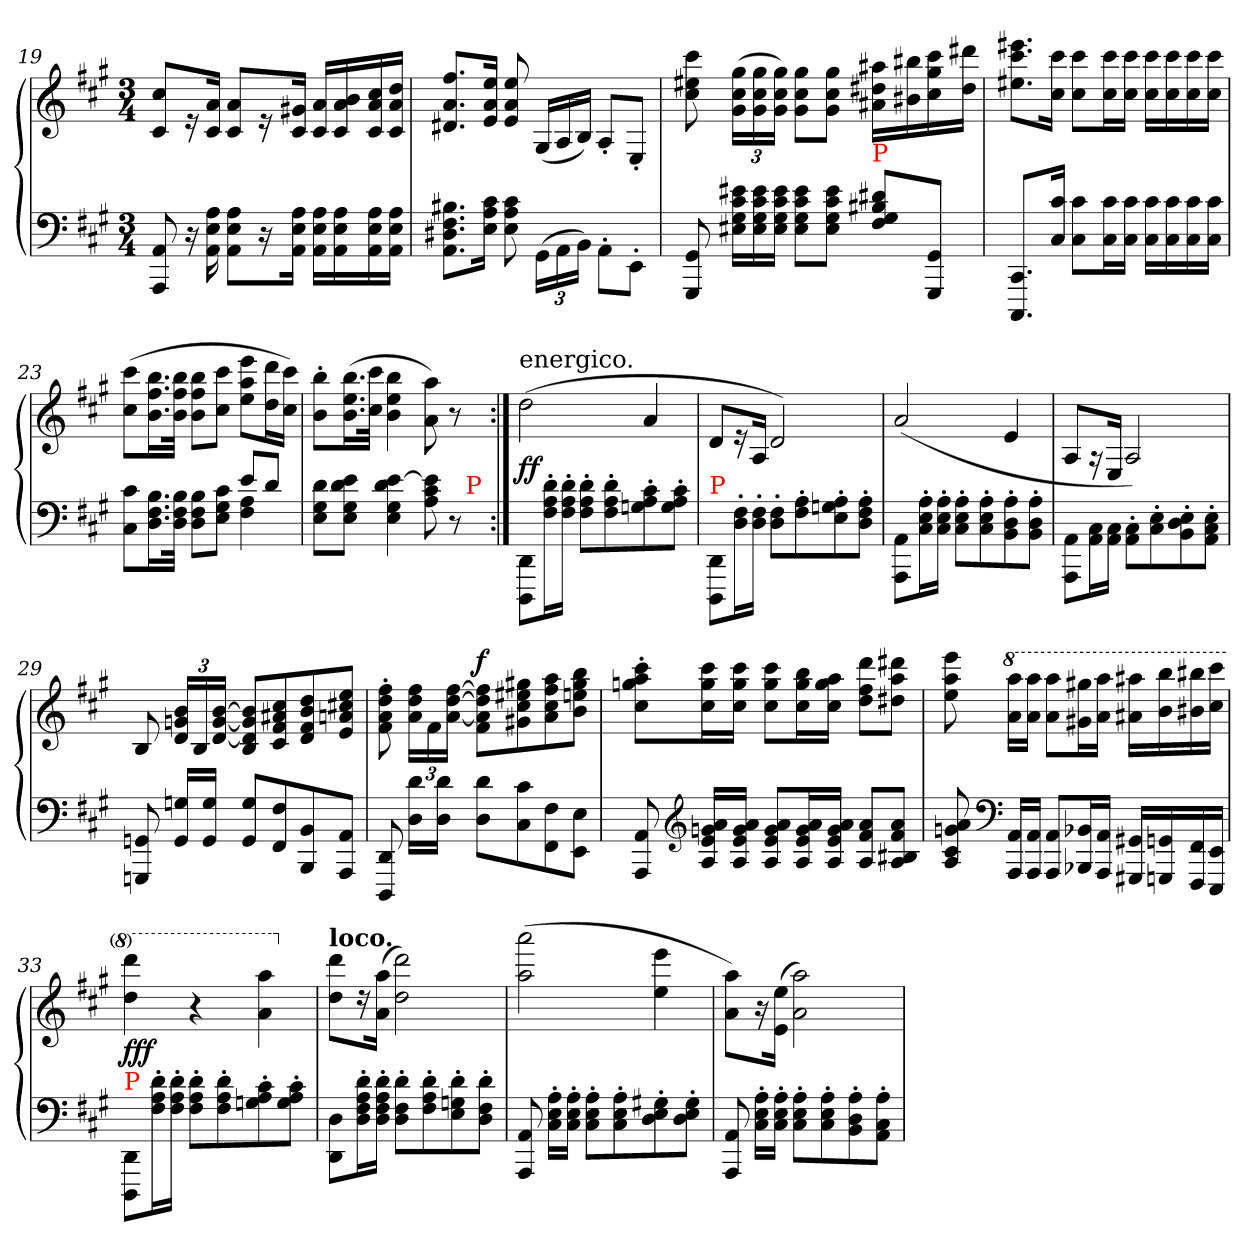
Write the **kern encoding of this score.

**kern	**kern	**dynam
*part1	*part1	*part1
*staff2	*staff1	*staff1/2
*clefF4	*clefG2	*
*k[f#c#g#]	*k[f#c#g#]	*
*A:	*A:	*
*M3/4	*M3/4	*
=19	=19	=19
8AA 8AAA	8cc# 8c#L	.
16r	16r	.
16A 16E 16AA	16a 16c#Jk	.
8A 8E 8AAL	8a 8c#L	.
16r	16r	.
16A 16E 16AAJk	16g#X 16c#Jk	.
16A 16E 16AALL	16a 16c#LL	.
16A 16E 16AA	16b 16a 16c#	.
16A 16E 16AA	16cc# 16a 16c#	.
16A 16E 16AAJJ	16dd 16a 16c#JJ	.
=20	=20	=20
8.B#X 8.F# 8.D#X 8.AAL	8.ff# 8.a 8.d#XL	.
16c# 16A 16EJk	16ee 16a 16eJk	.
8c# 8A 8E	8ee 8a 8e	.
*Xbrackettup	*Xtuplet	*
(<24GG#\LL	(>24G#/LL	.
24AA\	24A/	.
24BB\JJ)	24B/JJ)	.
8AA'<\L	8A'>/L	.
8EE'<\J	8E'>/J	.
=21	=21	=21
8GG# 8GGG#	8ccc# 8ee#X 8cc#	.
*Xtuplet	*tuplet	*
*	*Xbrackettup	*
24e#X 24c# 24G# 24E#XLL	(>24gg# 24cc# 24g#LL	.
24e# 24c# 24G# 24E#	24gg# 24cc# 24g#	.
24e# 24c# 24G# 24E#JJ	24gg# 24cc# 24g#JJ)	.
8e# 8c# 8G# 8E#L	8gg# 8cc# 8g#L	.
8e# 8c# 8G# 8E#J	8gg# 8cc# 8g#J	.
!LO:TX:a:color=red:t=P	!	!
8d#X\ 8B#X\ 8G#\ 8F#\L	16aa#X 16dd#X 16a#XLL	.
.	16bb#X 16b#X	.
8GG#/ 8GGG#/J	16ccc# 16gg# 16cc#	.
.	16ddd# 16dd#JJ	.
=22	=22	=22
8.CC#/ 8.CCC#/L	8.eee#X 8.ccc# 8.ee#XL	.
16c#\ 16C#\Jk	16ccc# 16cc#Jk	.
8c#\ 8C#\L	8ccc# 8cc#L	.
16c# 16C#L	16ccc# 16cc#L	.
16c# 16C#JJ	16ccc# 16cc#JJ	.
16c# 16C#LL	16ccc# 16cc#LL	.
16c# 16C#	16ccc# 16cc#	.
16c# 16C#	16ccc# 16cc#	.
16c# 16C#JJ	16ccc# 16cc#JJ	.
=23	=23	=23
*^	*	*
2ryy	8c# 8C#L	(>8ccc# 8cc#L	.
.	16.B 16.F# 16.DL	16.bb 16.ff# 16.bL	.
.	32B 32F# 32DJJk	32bb 32ff# 32bJJk	.
.	8B 8F# 8DL	8bb 8ff# 8bL	.
.	8c# 8G# 8EJ	8ccc# 8cc#J	.
8eL	4A 4F#	8eee 8aa 8eeL	.
8dJ	.	16ddd 16ddL	.
.	.	16ccc# 16cc#JJ)	.
=24	=24	=24	=24
8d 8G# 8EL	2ryy	8bb' 8b'L	.
8e 8d 8G# 8EJ	.	(>16.bb 16.ee 16.bL	.
.	.	32ccc# 32cc#JJk	.
[4e 4d 4G# 4E	.	4bb 4ee 4b	.
8e] 8c# 8A	8.ryy	8aa 8a)	.
8r	.	8r	.
!	!LO:TX:a:color=red:t=P	!	!
.	8ryy	.	.
16ryy	.	16ryy	.
=25:|!	=25:|!	=25:|!	=25:|!
!	!	!LO:TX:a:t=energico.	!
!LO:TX:a:color=red:t=P	!	!	!
*v	*v	*	*
8DD/ 8DDD/L	(>2dd	ff
16d'\ 16A'\ 16F#'\L	.	.
16d'\ 16A'\ 16F#'\JJ	.	.
8d' 8A' 8F#'L	.	.
8d' 8A' 8F#'	.	.
8c#' 8A' 8G'	4a	.
8c#' 8A' 8G'J	.	.
=26	=26	=26
!LO:TX:a:color=red:t=P	!	!
8DD/ 8DDD/L	8dL	.
16F#'\ 16D'\L	16re	.
16F#'\ 16D'\JJ	16AJk	.
8F#' 8D'L	2d)	.
8A' 8F#'	.	.
8A' 8G' 8E'	.	.
8A' 8F#' 8D'J	.	.
=27	=27	=27
8AA\ 8AAA\L	(>2a	.
16A' 16E' 16C#'L	.	.
16A' 16E' 16C#'JJ	.	.
8A' 8E' 8C#'L	.	.
8A' 8E' 8C#'	.	.
8A' 8D' 8BB'	4e	.
8A' 8D' 8BB'J	.	.
=28	=28	=28
8AA\ 8AAA\L	8A/L	.
16C# 16AAL	16rA	.
16C#\ 16AA\JJ	16E/Jk	.
8C#'\ 8AA'\L	2A/)	.
8E'\ 8C#'\	.	.
8E'\ 8D'\ 8BB'\	.	.
8E'\ 8C#'\ 8AA'\J	.	.
=29	=29	=29
8GG 8GGG	8B	.
16G 16GGLL	24b 24g 24dLL	.
.	24B	.
16G 16GGJJ	.	.
.	[24b [24g [24dJJ	.
8G 8GGL	8b] 8g] 8d] 8BL	.
8F# 8FF#	8cc# 8a#X 8f# 8c#	.
8BB 8BBB	8dd 8b 8f# 8d	.
8AA 8AAAJ	8ee 8cc#X 8an 8eJ	.
=30	=30	=30
8DD 8DDD	8ff#' 8dd' 8a' 8f#'	.
16d 16DLL	24ff# 24dd 24aLL	.
.	24f#	.
16d 16DJJ	.	.
.	[24ff# [24dd [24aJJ	.
!	!	!LO:DY:a
8d 8DL	8ff#] 8dd] 8a] 8f#L	f
8c# 8C#	8gg#X 8ee#X 8cc# 8g#X	.
8F# 8FF#	8aa 8ff# 8cc# 8a	.
8E 8EEJ	8bb 8gg# 8een 8bJ	.
=31	=31	=31
8AA 8AAA	8ccc#' 8aa' 8ggn' 8cc#'L	.
*clefG2	*	*
16a 16g 16e 16ALL	16ccc# 16gg 16cc#L	.
16a 16g 16e 16AJJ	16ccc# 16gg 16cc#JJ	.
8a 8g 8e 8AL	8ccc# 8gg 8cc#L	.
16a 16g 16e 16AL	16bb 16gg 16cc#L	.
16a 16g 16e 16AJJ	16aa 16gg 16cc#JJ	.
8a 8f# 8AL	8ddd 8ff# 8ddL	.
8a 8f# 8B#X 8AJ	8ddd#X 8aa 8dd#XJ	.
=32	=32	=32
8a 8g 8c# 8A	8eee 8aa 8ee	.
*clefF4	*	*
*	*8va	*
16AA 16AAALL	16aaa 16aaLL	.
16AA 16AAAJJ	16aaa 16aaJJ	.
8AA 8AAAL	8aaa 8aaL	.
16BB-X 16BBB-XL	16ggg#X 16gg#XL	.
16AA 16AAAJJ	16aaa 16aaJJ	.
16GG#X 16GGG#XLL	16aaa#X 16aa#XLL	.
16GGn 16GGGn	16bbb 16bb	.
16FF# 16FFF#	16bbb#X 16bb#X	.
16EE 16EEEJJ	16cccc# 16ccc#JJ	.
=33	=33	=33
!LO:TX:a:color=red:t=P	!	!
8DD/ 8DDD/L	4dddd 4ddd	fff
16d'\ 16A'\ 16F#'\L	.	.
16d'\ 16A'\ 16F#'\JJ	.	.
8d' 8A' 8F#'L	4r	.
8d' 8A' 8F#'	.	.
8c#' 8A' 8G'	4aaa 4aa	.
8c#' 8A' 8G'J	.	.
=34	=34	=34
*	*X8va	*
!	!LO:TX:a:B:t=loco.	!
8D 8DDL	8ddd 8ddL	.
16d' 16A' 16F#' 16D'L	16rdd	.
16d' 16A' 16F#' 16D'JJ	(>16aa 16aJk	.
8d' 8F#' 8D'L	2ddd 2dd)	.
8d' 8A' 8F#'	.	.
8d' 8G' 8E'	.	.
8d' 8F#' 8D'J	.	.
=35	=35	=35
8AA 8AAA	(>2aaa 2aa	.
16A' 16E' 16C#'LL	.	.
16A' 16E' 16C#'JJ	.	.
8A' 8E' 8C#'L	.	.
8A' 8E' 8C#'	.	.
8G#X' 8E' 8D'	4eee 4ee	.
8G#' 8E' 8D'J	.	.
=36	=36	=36
8AA 8AAA	8aa 8aL)	.
16A' 16E' 16C#'LL	16r	.
16A' 16E' 16C#'JJ	(>16ee 16eJk	.
8A' 8E' 8C#'L	2aa 2a)	.
8A' 8E' 8C#'	.	.
8A' 8D' 8BB'	.	.
8A' 8C#' 8AA'J	.	.
=	=	=
*-	*-	*-
